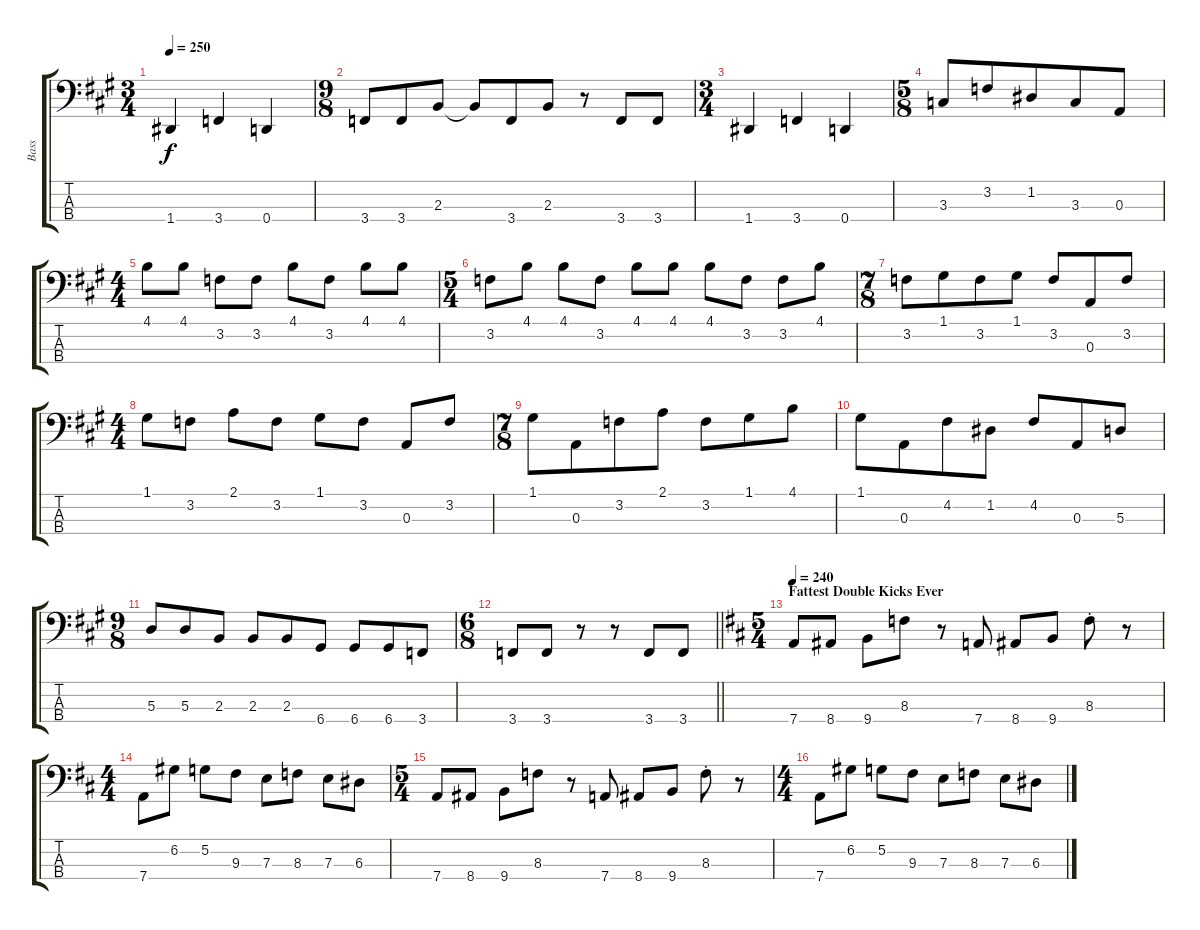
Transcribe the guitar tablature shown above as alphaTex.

\track ("Bass" "Bass") {instrument electricbassfinger}
\staff {score tabs}
\tuning (G2 D2 A1 D1) {hide}
\ts (3 4)
\tempo 250
\clef f4
\ks f#minor
1.4.4{dy f} 3.4.4{beam merge} 0.4.4 |
\ts (9 8)
3.4.8 3.4.8{beam merge} 2.3.8 2.3{t}.8 3.4.8 2.3.8 r.8 3.4.8 3.4.8 |
\ts (3 4)
1.4.4{beam merge} 3.4.4{beam merge} 0.4.4 |
\ts (5 8)
3.3.8{beam merge} 3.2.8{beam merge} 1.2.8{beam merge} 3.3.8{beam merge} 0.3.8 |
\ts (4 4)
4.1.8 4.1.8 3.2.8 3.2.8 4.1.8 3.2.8 4.1.8 4.1.8 |
\ts (5 4)
3.2.8 4.1.8 4.1.8 3.2.8 4.1.8 4.1.8 4.1.8 3.2.8 3.2.8 4.1.8 |
\ts (7 8)
3.2.8 1.1.8 3.2.8 1.1.8 3.2.8 0.3.8 3.2.8 |
\ts (4 4)
1.1.8 3.2.8 2.1.8 3.2.8 1.1.8 3.2.8 0.3.8 3.2.8 |
\ts (7 8)
1.1.8 0.3.8 3.2.8 2.1.8 3.2.8 1.1.8 4.1.8 |
1.1.8 0.3.8 4.2.8 1.2.8 4.2.8 0.3.8 5.3.8 |
\ts (9 8)
5.3.8 5.3.8 2.3.8 2.3.8 2.3.8 6.4.8 6.4.8 6.4.8 3.4.8 |
\ts (6 8)
\barLineRight lightlight
3.4.8 3.4.8 r.8 r.8 3.4.8 3.4.8 |
\ts (5 4)
\section ("" "Fattest Double Kicks Ever")
\tempo 240
\ks bminor
7.4.8 8.4.8 9.4.8 8.3.8 r.8 7.4.8 8.4.8 9.4.8 8.3{st}.8 r.8 |
\ts (4 4)
7.4.8 6.2.8 5.2.8 9.3.8 7.3.8 8.3.8 7.3.8 6.3.8 |
\ts (5 4)
7.4.8 8.4.8 9.4.8 8.3.8 r.8 7.4.8 8.4.8 9.4.8 8.3{st}.8 r.8 |
\ts (4 4)
7.4.8 6.2.8 5.2.8 9.3.8 7.3.8 8.3.8 7.3.8 6.3.8
